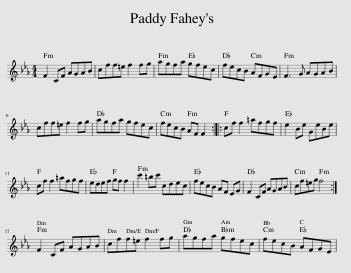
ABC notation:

X:1
L:1/8
M:4/4
I:linebreak $
K:Eb
V:1 treble
V:1
 F2 CF AGAB | cff=e f2 fg | agfa gfec | fecB AFGE | F3 G AGAB |$ %5
 cff=e f2 fg | agfa gfec | fecB AF F2 :: cf f2 =afgf | e2 Be GeBe |$ %10
 cf f2 =afgf | edef gf f2 | c'2 =bc' cdec | fecB AF EG | F2 CF AGAB | %15
 cf=eg f4 :|$ F2 CF AGAB | cff=e f2 fg | agfa gfec | fecB AFGE | %20
